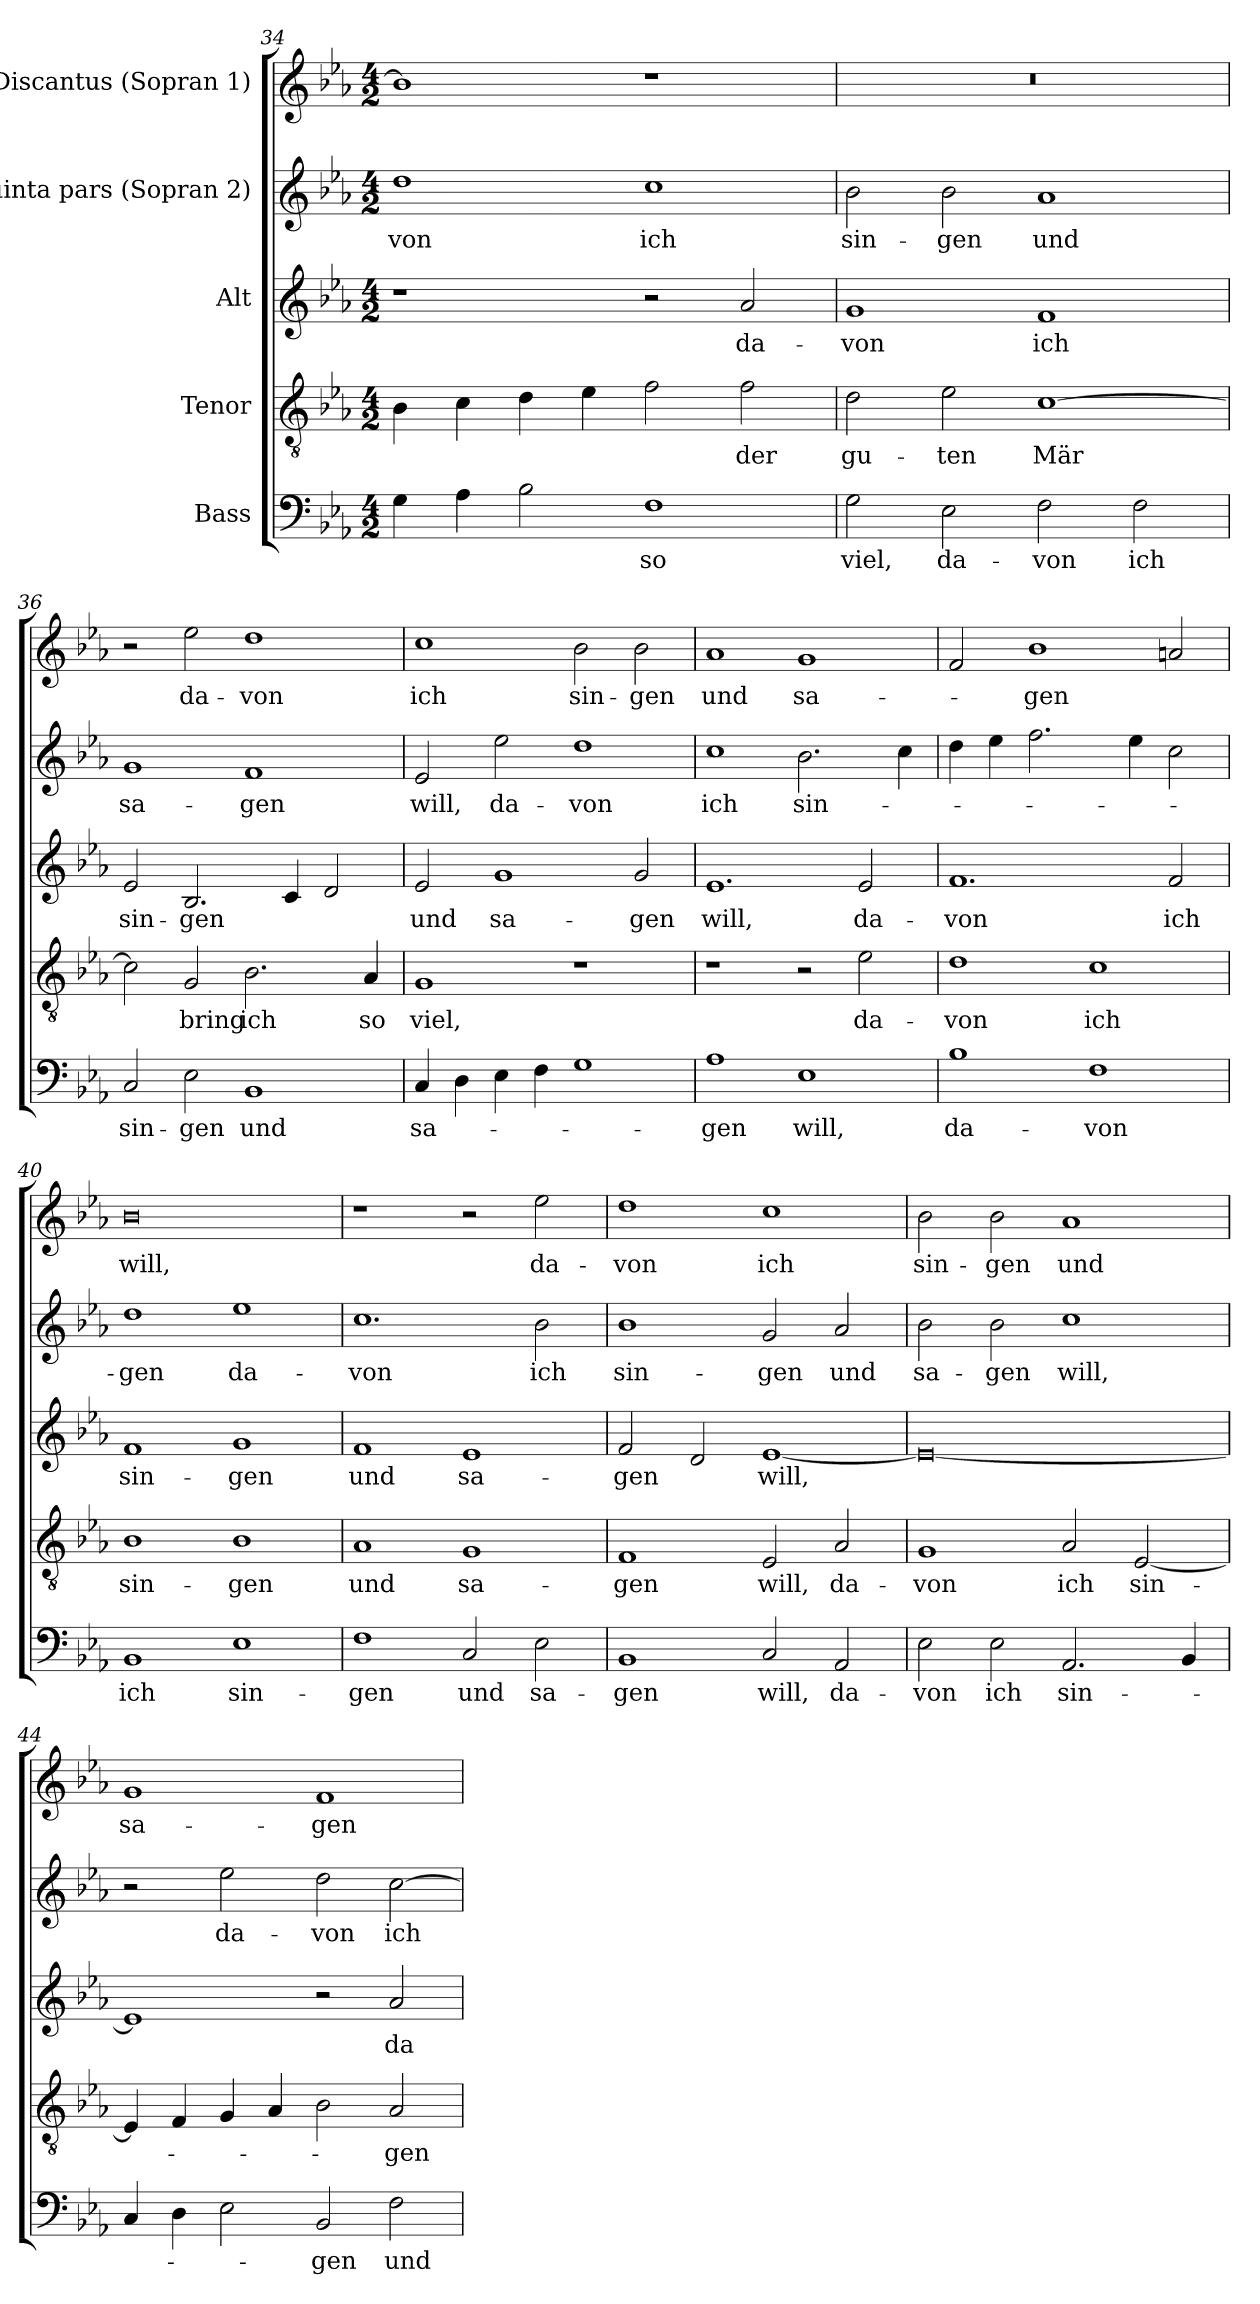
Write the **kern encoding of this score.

**kern	**text	**kern	**text	**kern	**text	**kern	**text	**kern	**text
*part5	*part5	*part4	*part4	*part3	*part3	*part2	*part2	*part1	*part1
*staff5	*staff5	*staff4	*staff4	*staff3	*staff3	*staff2	*staff2	*staff1	*staff1
*I"Bass	*	*I"Tenor	*	*I"Alt	*	*I"Quinta pars (Sopran 2)	*	*I"Discantus (Sopran 1)	*
*clefF4	*	*clefGv2	*	*clefG2	*	*clefG2	*	*clefG2	*
*k[b-e-a-]	*	*k[b-e-a-]	*	*k[b-e-a-]	*	*k[b-e-a-]	*	*k[b-e-a-]	*
*M4/2	*	*M4/2	*	*M4/2	*	*M4/2	*	*M4/2	*
=34	=34	=34	=34	=34	=34	=34	=34	=34	=34
!	!	!	!	!	!	!	!LO:LY:b	!	!
4G\	.	4B-\	.	1r	.	1dd	-von	1b-]	.
4A-\	.	4c\	.	.	.	.	.	.	.
2B-\	.	4d\	.	.	.	.	.	.	.
.	.	4e-\	.	.	.	.	.	.	.
!	!LO:LY:b	!	!	!	!	!	!LO:LY:b	!	!
1F	so	2f\	.	2r	.	1cc	ich	1r	.
!	!	!	!LO:LY:b	!	!LO:LY:b	!	!	!	!
.	.	2f\	der	2a-/	da-	.	.	.	.
=35	=35	=35	=35	=35	=35	=35	=35	=35	=35
!	!LO:LY:b	!	!LO:LY:b	!	!LO:LY:b	!	!LO:LY:b	!	!
2G\	viel,	2d\	gu-	1g	-von	2b-\	sin-	0r	.
!	!LO:LY:b	!	!LO:LY:b	!	!	!	!LO:LY:b	!	!
2E-\	da-	2e-\	-ten	.	.	2b-\	-gen	.	.
!	!LO:LY:b	!	!LO:LY:b	!	!LO:LY:b	!	!LO:LY:b	!	!
2F\	-von	[1c	Mär	1f	ich	1a-	und	.	.
!	!LO:LY:b	!	!	!	!	!	!	!	!
2F\	ich	.	.	.	.	.	.	.	.
!!LO:LB:g=z
=36	=36	=36	=36	=36	=36	=36	=36	=36	=36
!	!LO:LY:b	!	!	!	!LO:LY:b	!	!LO:LY:b	!	!
2C/	sin-	2c\]	.	2e-/	sin-	1g	sa-	2r	.
!	!LO:LY:b	!	!LO:LY:b	!	!LO:LY:b	!	!	!	!LO:LY:b
2E-\	-gen	2G/	bring	2.B-/	-gen	.	.	2ee-\	da-
!	!LO:LY:b	!	!LO:LY:b	!	!	!	!LO:LY:b	!	!LO:LY:b
1BB-	und	2.B-\	ich	.	.	1f	-gen	1dd	-von
.	.	.	.	4c/	.	.	.	.	.
.	.	.	.	2d/	.	.	.	.	.
!	!	!	!LO:LY:b	!	!	!	!	!	!
.	.	4A-/	so	.	.	.	.	.	.
=37	=37	=37	=37	=37	=37	=37	=37	=37	=37
!	!LO:LY:b	!	!LO:LY:b	!	!LO:LY:b	!	!LO:LY:b	!	!LO:LY:b
4C/	sa-	1G	viel,	2e-/	und	2e-/	will,	1cc	ich
4D\	.	.	.	.	.	.	.	.	.
!	!	!	!	!	!LO:LY:b	!	!LO:LY:b	!	!
4E-\	.	.	.	1g	sa-	2ee-\	da-	.	.
4F\	.	.	.	.	.	.	.	.	.
!	!	!	!	!	!	!	!LO:LY:b	!	!LO:LY:b
1G	.	1r	.	.	.	1dd	-von	2b-\	sin-
!	!	!	!	!	!LO:LY:b	!	!	!	!LO:LY:b
.	.	.	.	2g/	-gen	.	.	2b-\	-gen
=38	=38	=38	=38	=38	=38	=38	=38	=38	=38
!	!LO:LY:b	!	!	!	!LO:LY:b	!	!LO:LY:b	!	!LO:LY:b
1A-	-gen	1r	.	1.e-	will,	1cc	ich	1a-	und
!	!LO:LY:b	!	!	!	!	!	!LO:LY:b	!	!LO:LY:b
1E-	will,	2r	.	.	.	2.b-\	sin-	1g	sa-
!	!	!	!LO:LY:b	!	!LO:LY:b	!	!	!	!
.	.	2e-\	da-	2e-/	da-	.	.	.	.
.	.	.	.	.	.	4cc\	.	.	.
=39	=39	=39	=39	=39	=39	=39	=39	=39	=39
!	!LO:LY:b	!	!LO:LY:b	!	!LO:LY:b	!	!	!	!
1B-	da-	1d	-von	1.f	-von	4dd\	.	2f/	.
.	.	.	.	.	.	4ee-\	.	.	.
!	!	!	!	!	!	!	!	!	!LO:LY:b
.	.	.	.	.	.	2.ff\	.	1b-	-gen
!	!LO:LY:b	!	!LO:LY:b	!	!	!	!	!	!
1F	-von	1c	ich	.	.	.	.	.	.
.	.	.	.	.	.	4ee-\	.	.	.
!	!	!	!	!	!LO:LY:b	!	!	!	!
.	.	.	.	2f/	ich	2cc\	.	2an/	.
=40	=40	=40	=40	=40	=40	=40	=40	=40	=40
!	!LO:LY:b	!	!LO:LY:b	!	!LO:LY:b	!	!LO:LY:b	!	!LO:LY:b
1BB-	ich	1B-	sin-	1f	sin-	1dd	-gen	0b-	will,
!	!LO:LY:b	!	!LO:LY:b	!	!LO:LY:b	!	!LO:LY:b	!	!
1E-	sin-	1B-	-gen	1g	-gen	1ee-	da-	.	.
!!LO:PB:g=z
=41	=41	=41	=41	=41	=41	=41	=41	=41	=41
!	!LO:LY:b	!	!LO:LY:b	!	!LO:LY:b	!	!LO:LY:b	!	!
1F	-gen	1A-	und	1f	und	1.cc	-von	1r	.
!	!LO:LY:b	!	!LO:LY:b	!	!LO:LY:b	!	!	!	!
2C/	und	1G	sa-	1e-	sa-	.	.	2r	.
!	!LO:LY:b	!	!	!	!	!	!LO:LY:b	!	!LO:LY:b
2E-\	sa-	.	.	.	.	2b-\	ich	2ee-\	da-
=42	=42	=42	=42	=42	=42	=42	=42	=42	=42
!	!LO:LY:b	!	!LO:LY:b	!	!LO:LY:b	!	!LO:LY:b	!	!LO:LY:b
1BB-	-gen	1F	-gen	2f/	-gen	1b-	sin-	1dd	-von
.	.	.	.	2d/	.	.	.	.	.
!	!LO:LY:b	!	!LO:LY:b	!	!LO:LY:b	!	!LO:LY:b	!	!LO:LY:b
2C/	will,	2E-/	will,	[1e-	will,	2g/	-gen	1cc	ich
!	!LO:LY:b	!	!LO:LY:b	!	!	!	!LO:LY:b	!	!
2AA-/	da-	2A-/	da-	.	.	2a-/	und	.	.
=43	=43	=43	=43	=43	=43	=43	=43	=43	=43
!	!LO:LY:b	!	!LO:LY:b	!	!	!	!LO:LY:b	!	!LO:LY:b
2E-\	-von	1G	-von	0e-_	.	2b-\	sa-	2b-\	sin-
!	!LO:LY:b	!	!	!	!	!	!LO:LY:b	!	!LO:LY:b
2E-\	ich	.	.	.	.	2b-\	-gen	2b-\	-gen
!	!LO:LY:b	!	!LO:LY:b	!	!	!	!LO:LY:b	!	!LO:LY:b
2.AA-/	sin-	2A-/	ich	.	.	1cc	will,	1a-	und
!	!	!	!LO:LY:b	!	!	!	!	!	!
.	.	[2E-/	sin-	.	.	.	.	.	.
4BB-/	.	.	.	.	.	.	.	.	.
=44	=44	=44	=44	=44	=44	=44	=44	=44	=44
!	!	!	!	!	!	!	!	!	!LO:LY:b
4C/	.	4E-/]	.	1e-]	.	2r	.	1g	sa-
4D\	.	4F/	.	.	.	.	.	.	.
!	!	!	!	!	!	!	!LO:LY:b	!	!
2E-\	.	4G/	.	.	.	2ee-\	da-	.	.
.	.	4A-/	.	.	.	.	.	.	.
!	!LO:LY:b	!	!	!	!	!	!LO:LY:b	!	!LO:LY:b
2BB-/	-gen	2B-\	.	2r	.	2dd\	-von	1f	-gen
!	!LO:LY:b	!	!LO:LY:b	!	!LO:LY:b	!	!LO:LY:b	!	!
2F\	und	2A-/	-gen	2a-/	da-	[2cc\	ich	.	.
=	=	=	=	=	=	=	=	=	=
*-	*-	*-	*-	*-	*-	*-	*-	*-	*-
